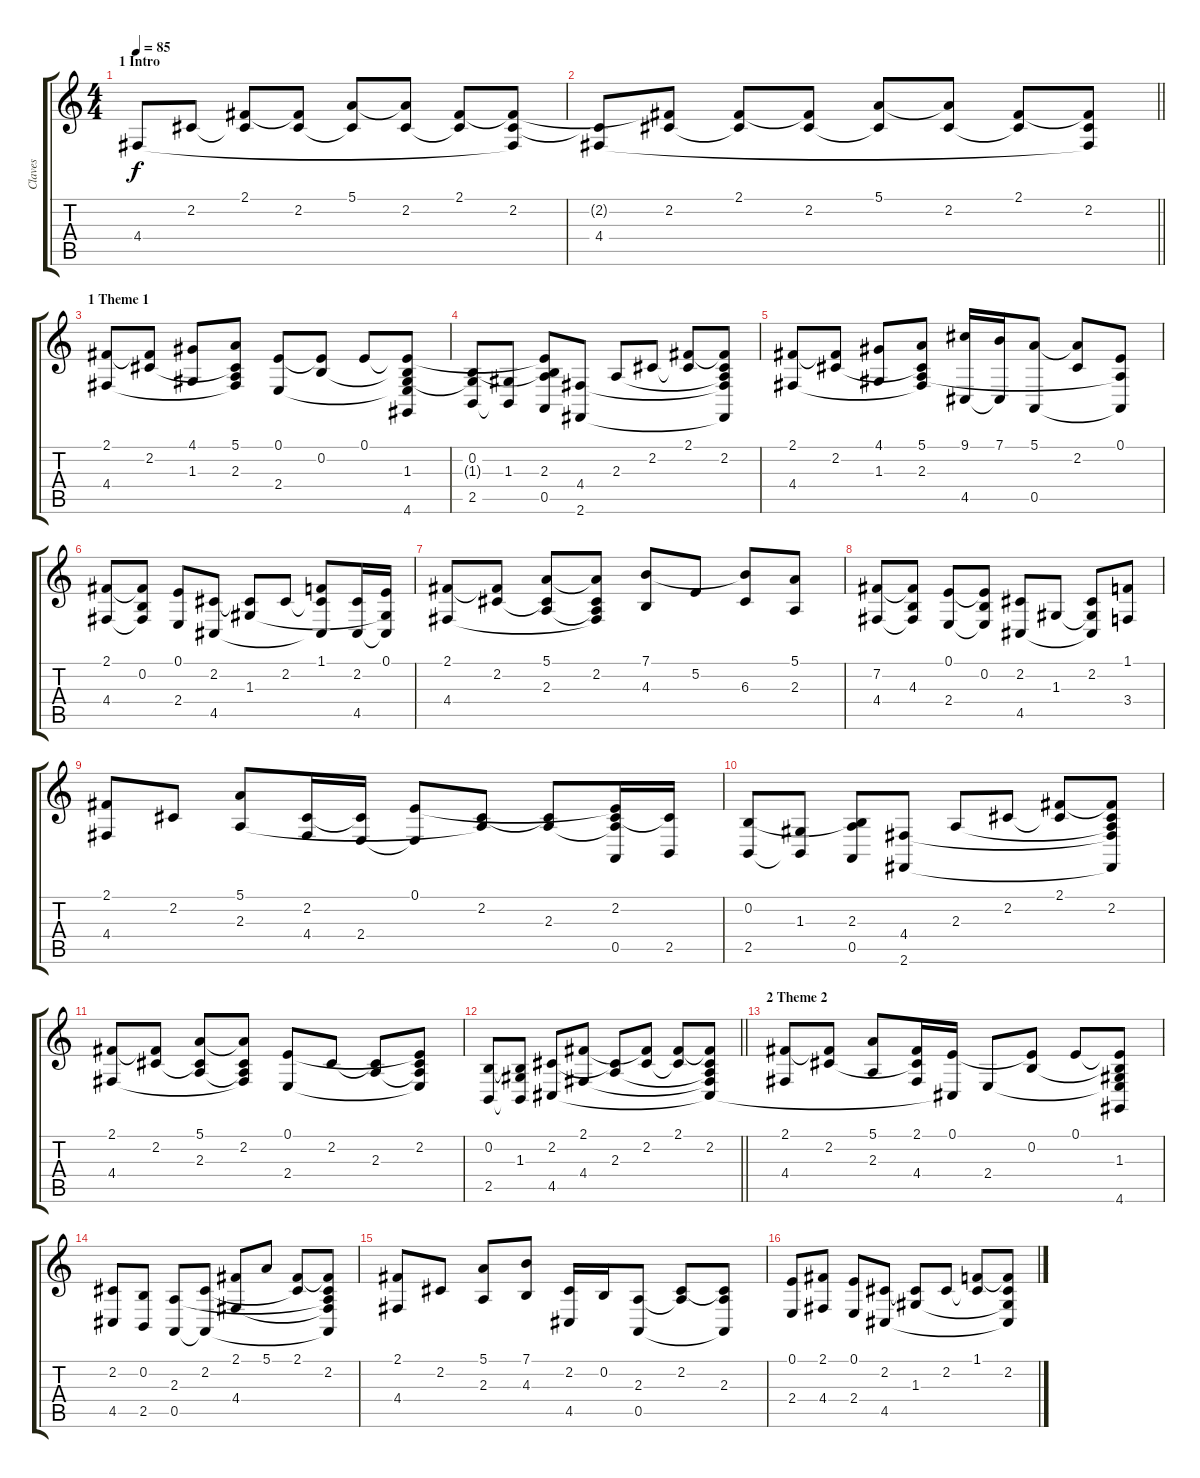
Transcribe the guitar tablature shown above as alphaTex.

\track ("Claves" "Claves") {instrument clavinet}
\staff {score tabs}
\tuning (E4 B3 G3 D3 A2 E2) {hide}
\ts (4 4)
\section ("" "1 Intro")
\tempo 85
\clef g2
\ks c
4.4.8{dy f instrument clavinet} 2.2.8 (2.1 2.2{t}).8 (2.1{t} 2.2).8 (5.1 2.2{t}).8 (5.1{t} 2.2).8 (2.1 2.2{t}).8 (2.1{t} 2.2 4.4{t}).8 |
\barLineRight lightlight
(2.2{t} 4.4).8 (2.1{t} 2.2).8 (2.1 2.2{t}).8 (2.1{t} 2.2).8 (5.1 2.2{t}).8 (5.1{t} 2.2).8 (2.1 2.2{t}).8 (2.1{t} 2.2 4.4{t}).8 |
\section ("" "1 Theme 1")
(2.1 4.4).8 (2.1{t} 2.2).8 (4.1 1.3).8 (5.1 2.2{t} 2.3 4.4{t}).8 (0.1 2.4).8 (0.1{t} 0.2).8 0.1.8 (0.1{t} 0.2{t} 1.3 2.4{t} 4.6).8 |
(0.2 1.3{t} 2.5).8 (1.3 2.5{t}).8 (0.1{t} 0.2{t} 2.3 0.5).8 (4.4 2.6).8 2.3.8 2.2.8 (2.1 2.2{t}).8 (2.1{t} 2.2 2.3{t} 4.4{t} 2.6{t}).8 |
(2.1 4.4).8 (2.1{t} 2.2).8 (4.1 1.3).8 (5.1 2.2{t} 2.3 4.4{t}).8 (9.1 4.5).16 (7.1 4.5{t}).16 (5.1 0.5).8 (5.1{t} 2.2).8 (0.1 2.3{t} 0.5{t}).8 |
(2.1 4.4).8 (2.1{t} 0.2 4.4{t}).8 (0.1 2.4).8 (2.2 4.5).8 (2.2{t} 1.3).8 2.2.8 (1.1 2.2{t} 4.5{t}).8 (2.2 4.5).16 (0.1 1.3{t} 4.5{t}).16 |
(2.1 4.4).8 (2.1{t} 2.2).8 (5.1 2.2{t} 2.3).8 (5.1{t} 2.2 2.3{t} 4.4{t}).8 (7.1 4.3).8 5.2.8 (7.1{t} 6.3).8 (5.1 2.3).8 |
(7.2 4.4).8 (7.2{t} 4.3 4.4{t}).8 (0.1 2.4).8 (0.1{t} 0.2 2.4{t}).8 (2.2 4.5).8 1.3.8 (2.2 1.3{t} 4.5{t}).8 (1.1 3.4).8 |
(2.1 4.4).8 2.2.8 (5.1 2.3).8 (2.2 4.4).16 (2.2{t} 2.4).16 (0.1 2.4{t}).8 (2.2 2.3{t}).8 (2.2{t} 2.3).8 (0.1{t} 2.2 2.3{t} 0.5).16 (2.2{t} 2.5).16 |
(0.2 2.5).8 (1.3 2.5{t}).8 (0.2{t} 2.3 0.5).8 (4.4 2.6).8 2.3.8 2.2.8 (2.1 2.2{t}).8 (2.1{t} 2.2 2.3{t} 4.4{t} 2.6{t}).8 |
(2.1 4.4).8 (2.1{t} 2.2).8 (5.1 2.2{t} 2.3).8 (5.1{t} 2.2 2.3{t} 4.4{t}).8 (0.1 2.4).8 2.2.8 (2.2{t} 2.3).8 (0.1{t} 2.2 2.3{t} 2.4{t}).8 |
\barLineRight lightlight
(0.2 2.5).8 (0.2{t} 1.3 2.5{t}).8 (2.2 4.5).8 (2.1 4.4).8 (2.2{t} 2.3).8 (2.1{t} 2.2).8 (2.1 2.2{t}).8 (2.1{t} 2.2 2.3{t} 4.4{t} 4.5{t}).8 |
\section ("" "2 Theme 2")
(2.1 4.4).8 (2.1{t} 2.2).8 (5.1 2.3).8 (2.1 2.2{t} 4.4).16 (0.1 4.5{t}).16 2.4.8 (0.1{t} 0.2).8 0.1.8 (0.1{t} 0.2{t} 1.3 2.4{t} 4.6).8 |
(2.2 4.5).8 (0.2 2.5).8 (2.3 0.5).8 (2.2 0.5{t}).8 (2.1 4.4).8 5.1.8 (2.1 2.2{t}).8 (2.1{t} 2.2 2.3{t} 4.4{t} 0.5{t}).8 |
(2.1 4.4).8 2.2.8 (5.1 2.3).8 (7.1 4.3).8 (2.2 4.5).16 0.2.16 (2.3 0.5).8 (2.2 2.3{t}).8 (2.2{t} 2.3 0.5{t}).8 |
(0.1 2.4).8 (2.1 4.4).8 (0.1 2.4).8 (2.2 4.5).8 (2.2{t} 1.3).8 2.2.8 (1.1 2.2{t}).8 (1.1{t} 2.2 1.3{t} 4.5{t}).8
